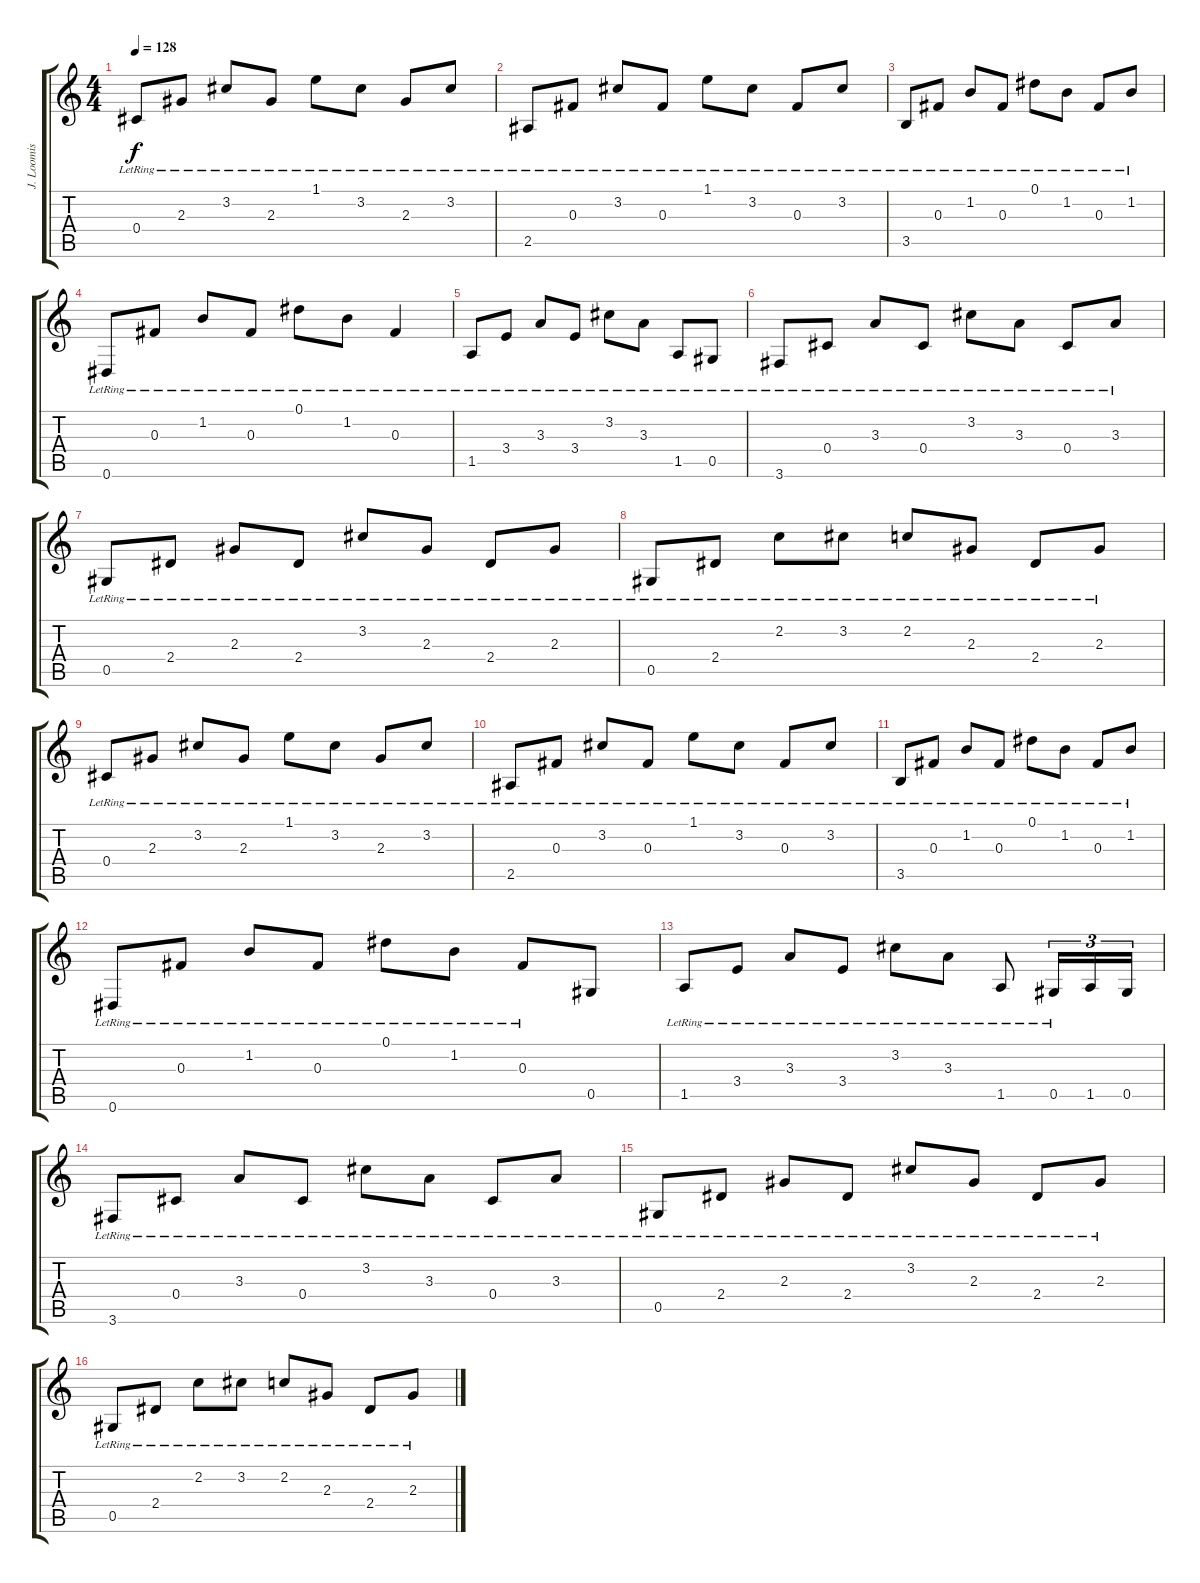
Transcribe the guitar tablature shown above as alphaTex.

\track ("J. Loomis (acoustique)" "J. Loomis ") {instrument acousticguitarsteel}
\staff {score tabs}
\tuning (Eb4 Bb3 Gb3 Db3 Ab2 Eb2) {hide}
\ts (4 4)
\section ("" "")
\tempo 128
\clef g2
\ks c
0.4{lr}.8{dy f} 2.3{lr}.8 3.2{lr}.8 2.3{lr}.8 1.1{lr}.8 3.2{lr}.8 2.3{lr}.8 3.2{lr}.8 |
2.5{lr}.8 0.3{lr}.8 3.2{lr}.8 0.3{lr}.8 1.1{lr}.8 3.2{lr}.8 0.3{lr}.8 3.2{lr}.8 |
3.5{lr}.8 0.3{lr}.8 1.2{lr}.8 0.3{lr}.8 0.1{lr}.8 1.2{lr}.8 0.3{lr}.8 1.2{lr}.8 |
0.6{lr}.8 0.3{lr}.8 1.2{lr}.8 0.3{lr}.8 0.1{lr}.8 1.2{lr}.8 0.3{lr}.4 |
1.5{lr}.8 3.4{lr}.8 3.3{lr}.8 3.4{lr}.8 3.2{lr}.8 3.3{lr}.8 1.5{lr}.8 0.5{lr}.8 |
3.6{lr}.8 0.4{lr}.8 3.3{lr}.8 0.4{lr}.8 3.2{lr}.8 3.3{lr}.8 0.4{lr}.8 3.3{lr}.8 |
0.5{lr}.8 2.4{lr}.8 2.3{lr}.8 2.4{lr}.8 3.2{lr}.8 2.3{lr}.8 2.4{lr}.8 2.3{lr}.8 |
0.5{lr}.8 2.4{lr}.8 2.2{lr}.8 3.2{lr}.8 2.2{lr}.8 2.3{lr}.8 2.4{lr}.8 2.3{lr}.8 |
0.4{lr}.8 2.3{lr}.8 3.2{lr}.8 2.3{lr}.8 1.1{lr}.8 3.2{lr}.8 2.3{lr}.8 3.2{lr}.8 |
2.5{lr}.8 0.3{lr}.8 3.2{lr}.8 0.3{lr}.8 1.1{lr}.8 3.2{lr}.8 0.3{lr}.8 3.2{lr}.8 |
3.5{lr}.8 0.3{lr}.8 1.2{lr}.8 0.3{lr}.8 0.1{lr}.8 1.2{lr}.8 0.3{lr}.8 1.2{lr}.8 |
0.6{lr}.8 0.3{lr}.8 1.2{lr}.8 0.3{lr}.8 0.1{lr}.8 1.2{lr}.8 0.3{lr}.8 0.5.8 |
1.5{lr}.8 3.4{lr}.8 3.3{lr}.8 3.4{lr}.8 3.2{lr}.8 3.3{lr}.8 1.5{lr}.8 0.5{lr}.16{tu (3 2)} 1.5.16{tu (3 2)} 0.5.16{tu (3 2)} |
3.6{lr}.8 0.4{lr}.8 3.3{lr}.8 0.4{lr}.8 3.2{lr}.8 3.3{lr}.8 0.4{lr}.8 3.3{lr}.8 |
0.5{lr}.8 2.4{lr}.8 2.3{lr}.8 2.4{lr}.8 3.2{lr}.8 2.3{lr}.8 2.4{lr}.8 2.3{lr}.8 |
0.5{lr}.8 2.4{lr}.8 2.2{lr}.8 3.2{lr}.8 2.2{lr}.8 2.3{lr}.8 2.4{lr}.8 2.3{lr}.8
